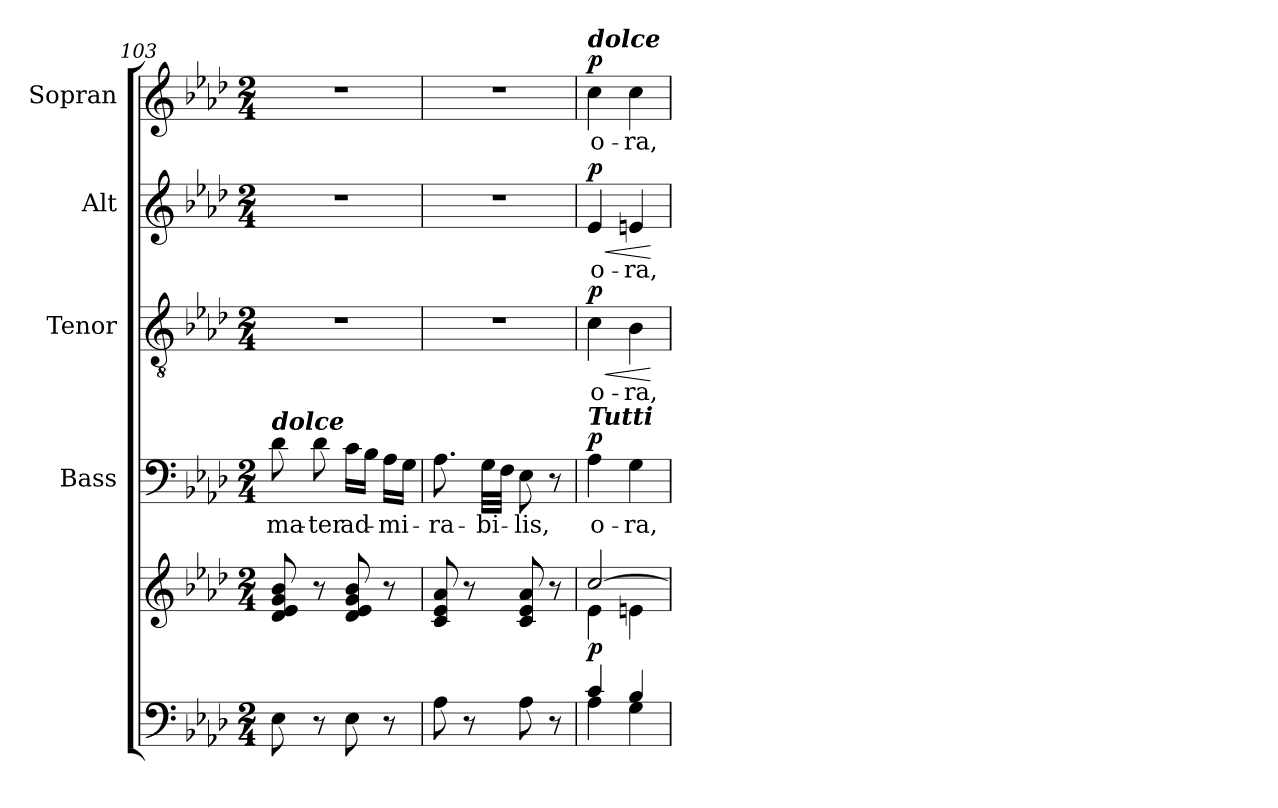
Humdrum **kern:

**kern	**kern	**dynam	**kern	**text	**dynam	**kern	**text	**dynam	**kern	**text	**dynam	**kern	**text	**dynam
*part5	*part5	*part5	*part4	*part4	*part4	*part3	*part3	*part3	*part2	*part2	*part2	*part1	*part1	*part1
*staff6	*staff5	*staff5/6	*staff4	*staff4	*staff4	*staff3	*staff3	*staff3	*staff2	*staff2	*staff2	*staff1	*staff1	*staff1
*	*	*	*I"Bass	*	*	*I"Tenor	*	*	*I"Alt	*	*	*I"Sopran	*	*
*	*	*	*I'B.	*	*	*I'T.	*	*	*I'A.	*	*	*I'S.	*	*
!!LO:LB:g=z
*clefF4	*clefG2	*	*clefF4	*	*	*clefGv2	*	*	*clefG2	*	*	*clefG2	*	*
*k[b-e-a-d-]	*k[b-e-a-d-]	*	*k[b-e-a-d-]	*	*	*k[b-e-a-d-]	*	*	*k[b-e-a-d-]	*	*	*k[b-e-a-d-]	*	*
*A-:	*A-:	*	*A-:	*	*	*A-:	*	*	*A-:	*	*	*A-:	*	*
*M2/4	*M2/4	*	*M2/4	*	*	*M2/4	*	*	*M2/4	*	*	*M2/4	*	*
=103	=103	=103	=103	=103	=103	=103	=103	=103	=103	=103	=103	=103	=103	=103
!	!	!	!LO:TX:a:Bi:t=dolce	!	!	!	!	!	!	!	!	!	!	!
!	!	!	!	!LO:LY:b	!	!	!	!	!	!	!	!	!	!
8E-\	8d-/ 8e-/ 8g/ 8b-/	.	8d-\	ma-	.	2r	.	.	2r	.	.	2r	.	.
!	!	!	!	!LO:LY:b	!	!	!	!	!	!	!	!	!	!
8r	8r	.	8d-\	-ter	.	.	.	.	.	.	.	.	.	.
!	!	!	!	!LO:LY:b	!	!	!	!	!	!	!	!	!	!
8E-\	8d-/ 8e-/ 8g/ 8b-/	.	16c\LL	ad-	.	.	.	.	.	.	.	.	.	.
.	.	.	16B-\JJ	.	.	.	.	.	.	.	.	.	.	.
!	!	!	!	!LO:LY:b	!	!	!	!	!	!	!	!	!	!
8r	8r	.	16A-\LL	-mi-	.	.	.	.	.	.	.	.	.	.
.	.	.	16G\JJ	.	.	.	.	.	.	.	.	.	.	.
=104	=104	=104	=104	=104	=104	=104	=104	=104	=104	=104	=104	=104	=104	=104
!	!	!	!	!LO:LY:b	!	!	!	!	!	!	!	!	!	!
8A-\	8c/ 8e-/ 8a-/	.	8.A-\	-ra-	.	2r	.	.	2r	.	.	2r	.	.
8r	8r	.	.	.	.	.	.	.	.	.	.	.	.	.
!	!	!	!	!LO:LY:b	!	!	!	!	!	!	!	!	!	!
.	.	.	32G\LLL	-bi-	.	.	.	.	.	.	.	.	.	.
.	.	.	32F\JJJ	.	.	.	.	.	.	.	.	.	.	.
!	!	!	!	!LO:LY:b	!	!	!	!	!	!	!	!	!	!
8A-\	8c/ 8e-/ 8a-/	.	8E-\	-lis,	.	.	.	.	.	.	.	.	.	.
8r	8r	.	8r	.	.	.	.	.	.	.	.	.	.	.
=105	=105	=105	=105	=105	=105	=105	=105	=105	=105	=105	=105	=105	=105	=105
*^	*^	*	*	*	*	*	*	*	*	*	*	*	*	*
!	!	!	!	!	!	!	!	!	!	!	!	!	!	!LO:TX:a:Bi:t=dolce	!	!
!	!	!	!	!	!LO:TX:a:Bi:t=Tutti	!	!	!	!	!	!	!	!	!	!	!
!	!	!	!	!LO:DY:b	!	!LO:LY:b	!LO:DY:a	!	!LO:LY:b	!LO:HP:b	!	!LO:LY:b	!LO:HP:b	!	!LO:LY:b	!
!	!	!	!	!	!	!	!	!	!	!LO:DY:n=1:a	!	!	!LO:DY:n=1:a	!	!	!LO:DY:a
4c/	4A-\	[>2cc/	4e-\	p	4A-\	o-	p	4c\	o-	< p	4e-/	o-	< p	4cc\	o-	p
!	!	!	!	!	!	!LO:LY:b	!	!	!LO:LY:b	!	!	!LO:LY:b	!	!	!LO:LY:b	!
4B-/	4G\	.	4en\	.	4G\	-ra,	.	4B-\	-ra,	.	4en/	-ra,	.	4cc\	-ra,	.
*v	*v	*	*	*	*	*	*	*	*	*	*	*	*	*	*	*
*	*v	*v	*	*	*	*	*	*	*	*	*	*	*	*	*
.	.	.	.	.	.	.	.	[	.	.	[	.	.	.
=	=	=	=	=	=	=	=	=	=	=	=	=	=	=
*-	*-	*-	*-	*-	*-	*-	*-	*-	*-	*-	*-	*-	*-	*-
